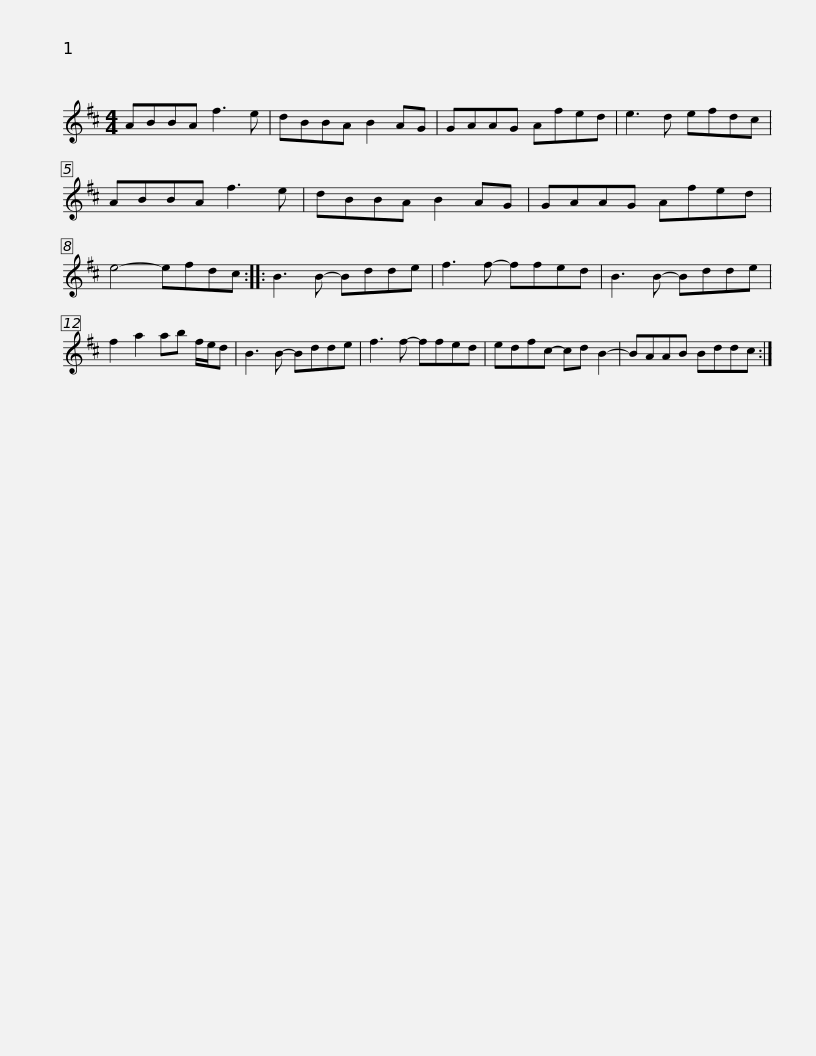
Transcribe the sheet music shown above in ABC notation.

X:1
L:1/8
M:4/4
I:linebreak $
K:Bmin
V:1 treble
V:1
 ABBA f3 e | dBBA B2 AG | GAAG Afed | e3 d efdc | ABBA f3 e | %5
 dBBA B2 AG |$ GAAG Afed | e4- efdc :: B3 B- Bdde | f3 f- ffed | %10
 B3 B- Bdde | f2 a2 ab f/e/d |$ B3 B- Bdde | f3 f- ffed | edfc- cd B2- | %15
 BAAB Bddc :| %16
